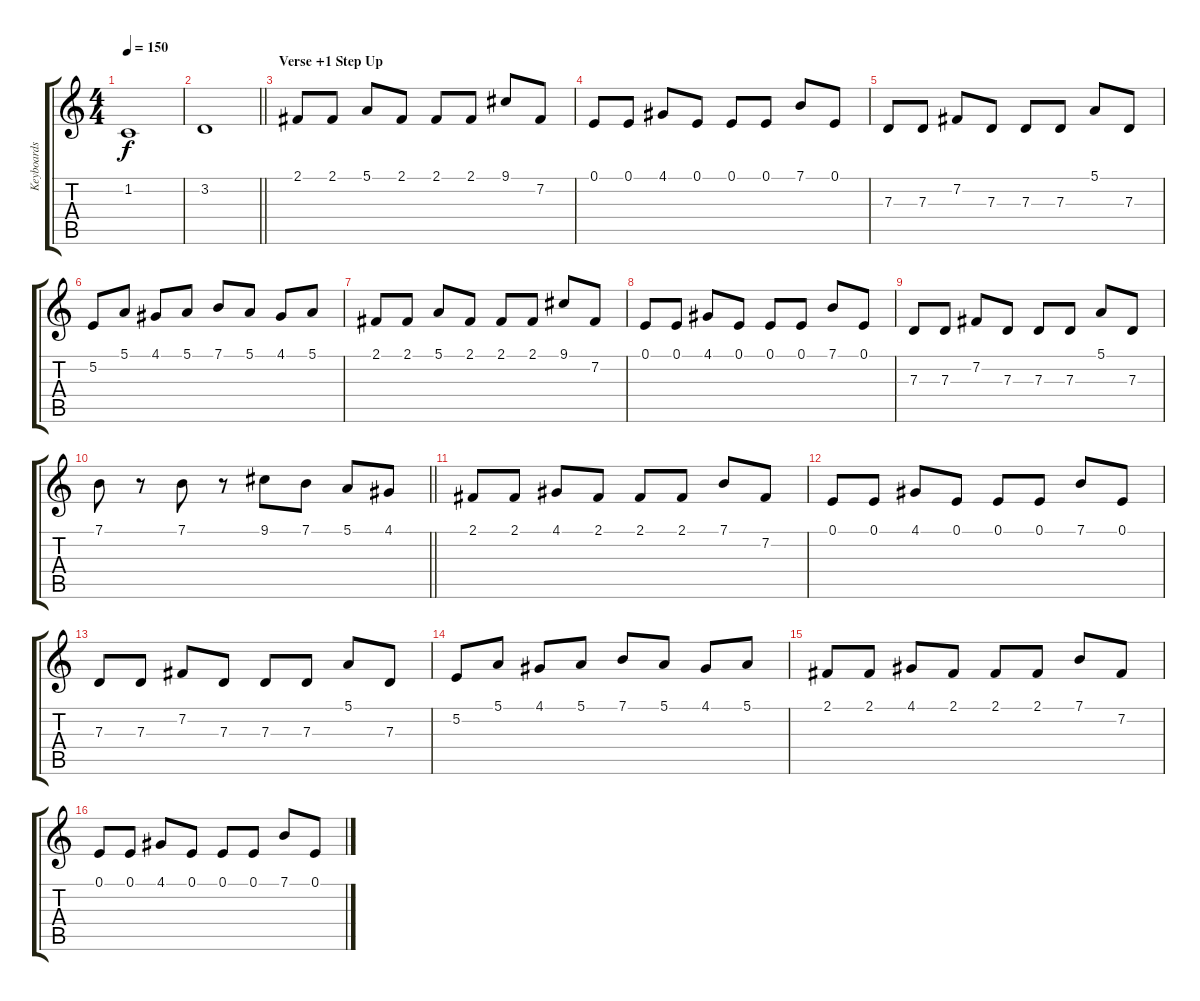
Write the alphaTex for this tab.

\track ("Keyboards" "Keyboards") {instrument stringensemble1}
\staff {score tabs}
\tuning (E4 B3 G3 D3 A2 E2) {hide}
\ts (4 4)
\tempo 150
\clef g2
\ks c
1.2.1{dy f} |
\barLineRight lightlight
3.2.1 |
\section ("" "Verse +1 Step Up")
2.1.8 2.1.8 5.1.8 2.1.8 2.1.8 2.1.8 9.1.8 7.2.8 |
0.1.8 0.1.8 4.1.8 0.1.8 0.1.8 0.1.8 7.1.8 0.1.8 |
7.3.8 7.3.8 7.2.8 7.3.8 7.3.8 7.3.8 5.1.8 7.3.8 |
5.2.8 5.1.8 4.1.8 5.1.8 7.1.8 5.1.8 4.1.8 5.1.8 |
2.1.8 2.1.8 5.1.8 2.1.8 2.1.8 2.1.8 9.1.8 7.2.8 |
0.1.8 0.1.8 4.1.8 0.1.8 0.1.8 0.1.8 7.1.8 0.1.8 |
7.3.8 7.3.8 7.2.8 7.3.8 7.3.8 7.3.8 5.1.8 7.3.8 |
\barLineRight lightlight
7.1.8 r.8 7.1.8 r.8 9.1.8 7.1.8 5.1.8 4.1.8 |
2.1.8 2.1.8 4.1.8 2.1.8 2.1.8 2.1.8 7.1.8 7.2.8 |
0.1.8 0.1.8 4.1.8 0.1.8 0.1.8 0.1.8 7.1.8 0.1.8 |
7.3.8 7.3.8 7.2.8 7.3.8 7.3.8 7.3.8 5.1.8 7.3.8 |
5.2.8 5.1.8 4.1.8 5.1.8 7.1.8 5.1.8 4.1.8 5.1.8 |
2.1.8 2.1.8 4.1.8 2.1.8 2.1.8 2.1.8 7.1.8 7.2.8 |
0.1.8 0.1.8 4.1.8 0.1.8 0.1.8 0.1.8 7.1.8 0.1.8
